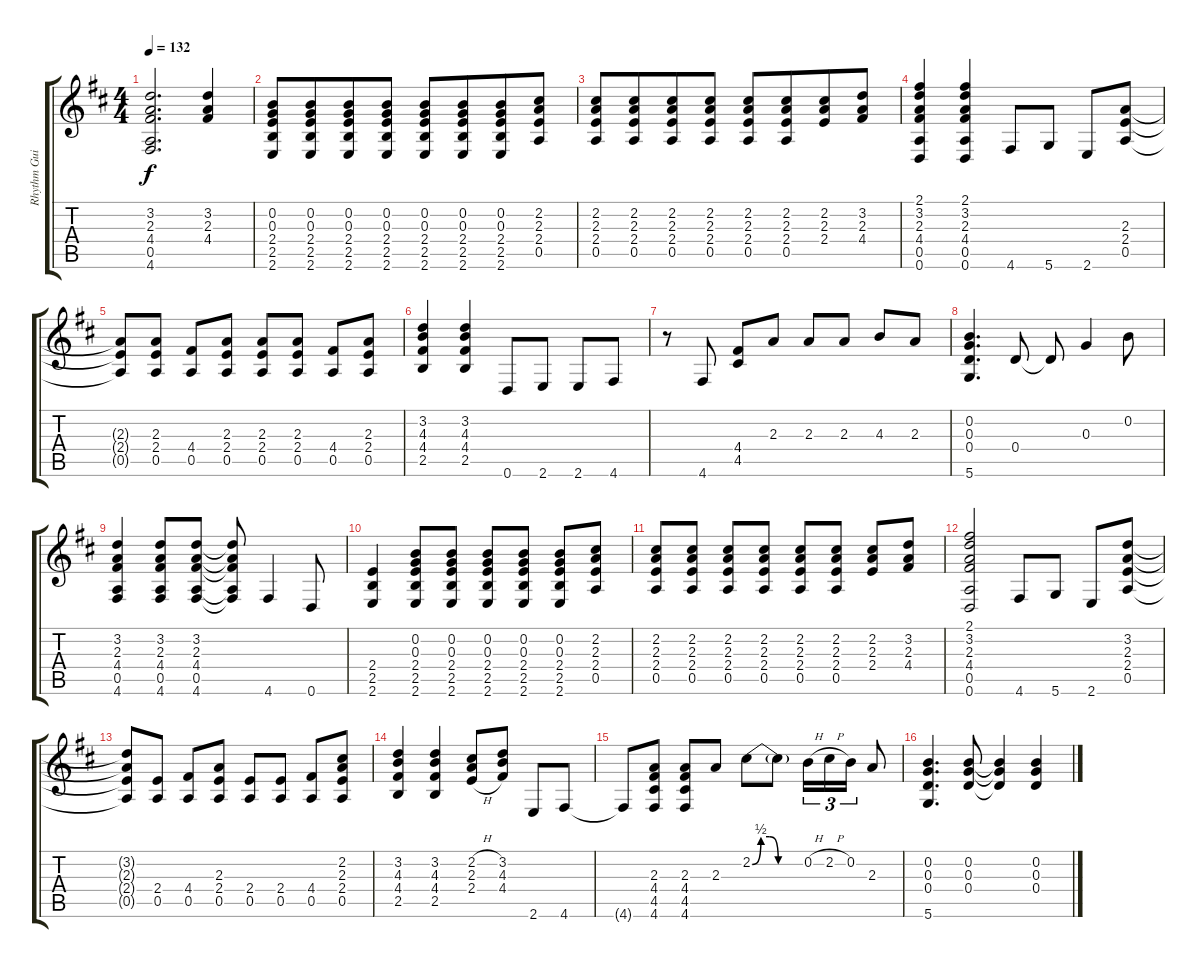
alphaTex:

\track ("Rhythm Guitar" "Rhythm Gui") {instrument distortionguitar}
\staff {score tabs}
\tuning (E4 B3 G3 D3 A2 D2) {hide}
\ts (4 4)
\tempo 132
\clef g2
\ks d
(3.2 2.3 4.4 0.5 4.6).2{d dy f} (3.2 2.3 4.4).4 |
(0.2 0.3 2.4 2.5 2.6).8 (0.2 0.3 2.4 2.5 2.6).8{beam merge} (0.2 0.3 2.4 2.5 2.6).8 (0.2 0.3 2.4 2.5 2.6).8 (0.2 0.3 2.4 2.5 2.6).8 (0.2 0.3 2.4 2.5 2.6).8{beam merge} (0.2 0.3 2.4 2.5 2.6).8 (2.2 2.3 2.4 0.5).8 |
(2.2 2.3 2.4 0.5).8 (2.2 2.3 2.4 0.5).8{beam merge} (2.2 2.3 2.4 0.5).8 (2.2 2.3 2.4 0.5).8 (2.2 2.3 2.4 0.5).8 (2.2 2.3 2.4 0.5).8{beam merge} (2.2 2.3 2.4).8 (3.2 2.3 4.4).8 |
(2.1 3.2 2.3 4.4 0.5 0.6).4 (2.1 3.2 2.3 4.4 0.5 0.6).4 4.6.8 5.6.8 2.6.8 (2.3 2.4 0.5).8 |
(2.3{t} 2.4{t} 0.5{t}).8 (2.3 2.4 0.5).8 (4.4 0.5).8 (2.3 2.4 0.5).8 (2.3 2.4 0.5).8 (2.3 2.4 0.5).8 (4.4 0.5).8 (2.3 2.4 0.5).8 |
(3.2 4.3 4.4 2.5).4 (3.2 4.3 4.4 2.5).4 0.6.8 2.6.8 2.6.8 4.6.8 |
r.8 4.6.8 (4.4 4.5).8 2.3.8 2.3.8 2.3.8 4.3.8 2.3.8 |
(0.2 0.3 0.4 5.6).4{d} 0.4.8 0.4{t}.8 0.3.4 0.2.8 |
(3.2 2.3 4.4 0.5 4.6).4 (3.2 2.3 4.4 0.5 4.6).8 (3.2 2.3 4.4 0.5 4.6).8 (3.2{t} 2.3{t} 4.4{t} 0.5{t} 4.6{t}).8 4.6.4 0.6.8 |
(2.4 2.5 2.6).4 (0.2 0.3 2.4 2.5 2.6).8 (0.2 0.3 2.4 2.5 2.6).8 (0.2 0.3 2.4 2.5 2.6).8 (0.2 0.3 2.4 2.5 2.6).8 (0.2 0.3 2.4 2.5 2.6).8 (2.2 2.3 2.4 0.5).8 |
(2.2 2.3 2.4 0.5).8 (2.2 2.3 2.4 0.5).8 (2.2 2.3 2.4 0.5).8 (2.2 2.3 2.4 0.5).8 (2.2 2.3 2.4 0.5).8 (2.2 2.3 2.4 0.5).8 (2.2 2.3 2.4).8 (3.2 2.3 4.4).8 |
(2.1 3.2 2.3 4.4 0.5 0.6).2 4.6.8 5.6.8 2.6.8 (3.2 2.3 2.4 0.5).8 |
(3.2{t} 2.3{t} 2.4{t} 0.5{t}).8 (2.4 0.5).8 (4.4 0.5).8 (2.3 2.4 0.5).8 (2.4 0.5).8 (2.4 0.5).8 (4.4 0.5).8 (2.2 2.3 2.4 0.5).8 |
(3.2 4.3 4.4 2.5).4 (3.2 4.3 4.4 2.5).4 (2.2{h} 2.3{h} 2.4{h}).8 (3.2 4.3 4.4).8 2.6.8 4.6.8 |
4.6{t}.8 (2.3 4.4 4.5 4.6).8 (2.3 4.4 4.5 4.6).8 2.3.8 2.2{be (custom 0 0 10 2 20 2 30 0 60 0)}.8 2.2{t}.8 0.2{h}.16{tu (3 2)} 2.2{h}.16{tu (3 2)} 0.2.16{tu (3 2)} 2.3.8 |
(0.2 0.3 0.4 5.6).4{d} (0.2 0.3 0.4).8 (0.2{t} 0.3{t} 0.4{t}).4 (0.2 0.3 0.4).4
